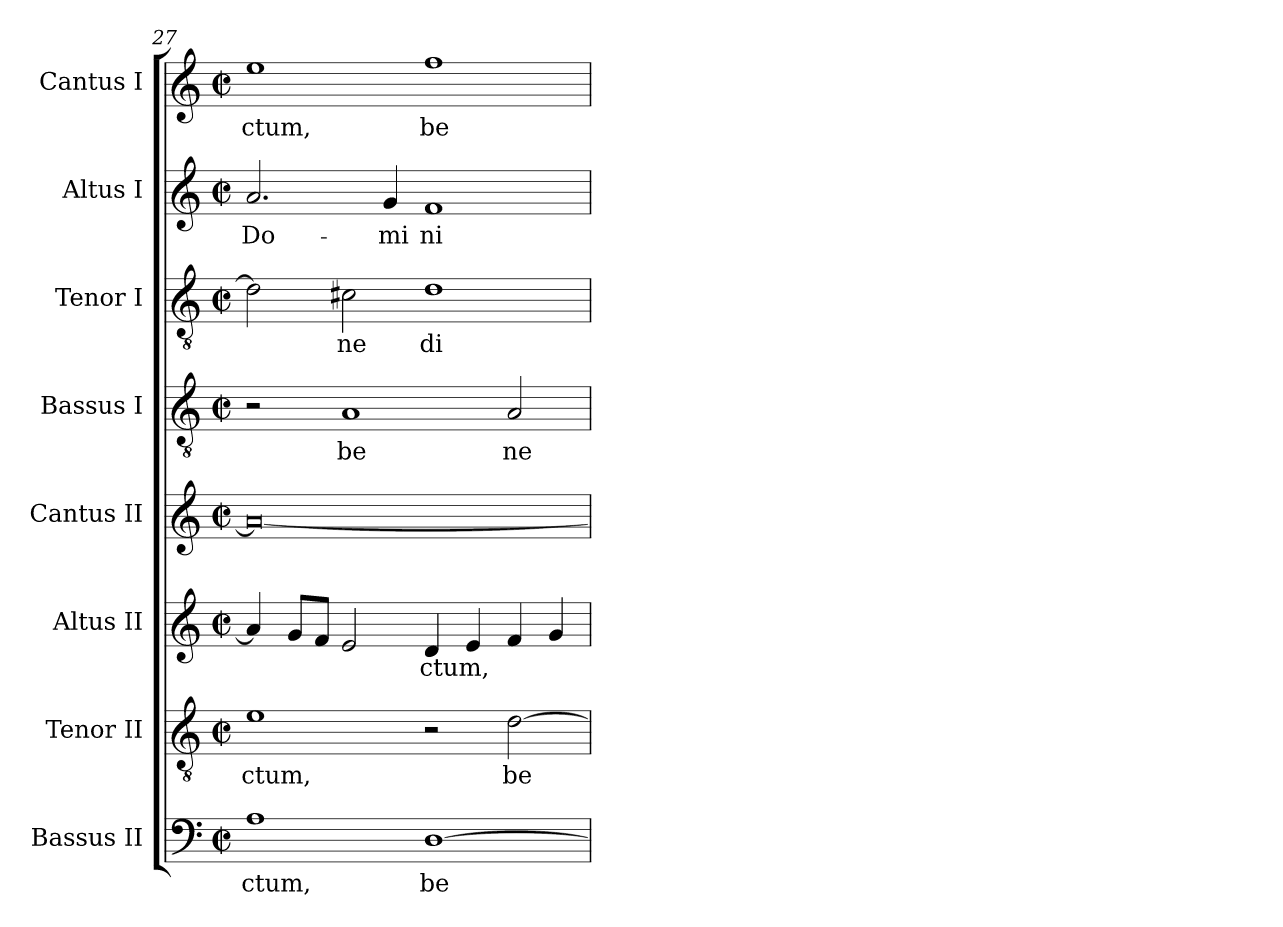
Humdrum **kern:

**kern	**text	**kern	**text	**kern	**text	**kern	**kern	**text	**kern	**text	**kern	**text	**kern	**text
*part8	*part8	*part7	*part7	*part6	*part6	*part5	*part4	*part4	*part3	*part3	*part2	*part2	*part1	*part1
*staff8	*staff8	*staff7	*staff7	*staff6	*staff6	*staff5	*staff4	*staff4	*staff3	*staff3	*staff2	*staff2	*staff1	*staff1
*I"Bassus II	*	*I"Tenor II	*	*I"Altus II	*	*I"Cantus II	*I"Bassus I	*	*I"Tenor I	*	*I"Altus I	*	*I"Cantus I	*
*clefF4	*	*clefGv2	*	*clefG2	*	*clefG2	*clefGv2	*	*clefGv2	*	*clefG2	*	*clefG2	*
*M2/2	*	*M2/2	*	*M2/2	*	*M2/2	*M2/2	*	*M2/2	*	*M2/2	*	*M2/2	*
*met(c|)	*	*met(c|)	*	*met(c|)	*	*met(c|)	*met(c|)	*	*met(c|)	*	*met(c|)	*	*met(c|)	*
=27	=27	=27	=27	=27	=27	=27	=27	=27	=27	=27	=27	=27	=27	=27
!	!LO:LY:b:cj	!	!LO:LY:b:cj	!	!	!	!	!	!	!	!	!LO:LY:b:cj	!	!LO:LY:b:cj
1A	-ctum,	1e	-ctum,	4a/]	.	0a_>	2r	.	2d\]	.	2.a/	Do-	1ee	ctum,
.	.	.	.	8g/L	.	.	.	.	.	.	.	.	.	.
.	.	.	.	8f/J	.	.	.	.	.	.	.	.	.	.
!	!	!	!	!	!	!	!	!LO:LY:b:cj	!	!LO:LY:b:cj	!	!	!	!
.	.	.	.	2e/	.	.	1A	be	2c#X\	ne	.	.	.	.
!	!	!	!	!	!	!	!	!	!	!	!	!LO:LY:b:cj	!	!
.	.	.	.	.	.	.	.	.	.	.	4g/	-mi	.	.
!	!LO:LY:b:cj	!	!	!	!LO:LY:b	!	!	!	!	!LO:LY:b:cj	!	!LO:LY:b:cj	!	!LO:LY:b:cj
[<1D	be-	2r	.	4d/	-ctum,	.	.	.	1d	di	1f	ni	1ff	be
.	.	.	.	4e/	.	.	.	.	.	.	.	.	.	.
!	!	!	!LO:LY:b:cj	!	!	!	!	!LO:LY:b:cj	!	!	!	!	!	!
.	.	[>2d\	be-	4f/	.	.	2A/	ne	.	.	.	.	.	.
.	.	.	.	4g/	.	.	.	.	.	.	.	.	.	.
=	=	=	=	=	=	=	=	=	=	=	=	=	=	=
*-	*-	*-	*-	*-	*-	*-	*-	*-	*-	*-	*-	*-	*-	*-
